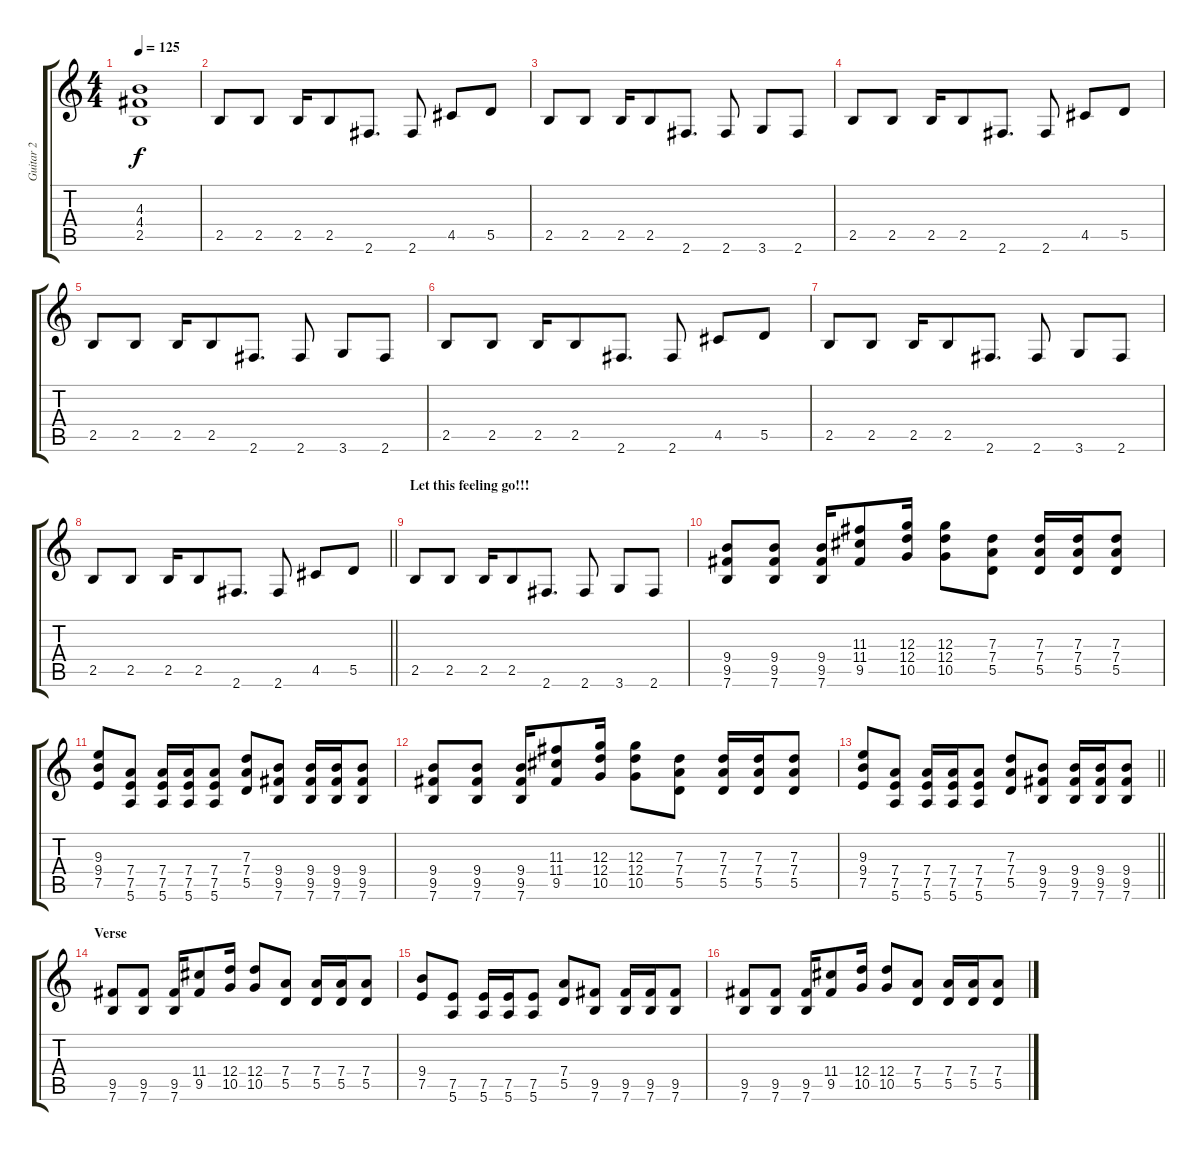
\track ("Guitar 2" "Guitar 2") {instrument overdrivenguitar}
\staff {score tabs}
\tuning (E4 B3 G3 D3 A2 E2) {hide}
\ts (4 4)
\tempo 125
\clef g2
\ks c
(4.3{t} 4.4{t} 2.5{t}).1{dy f} |
2.5.8{instrument electricguitarmuted} 2.5.8 2.5.16 2.5.8 2.6.8{d} 2.6.8 4.5.8 5.5.8 |
2.5.8 2.5.8 2.5.16 2.5.8 2.6.8{d} 2.6.8 3.6.8 2.6.8 |
2.5.8 2.5.8 2.5.16 2.5.8 2.6.8{d} 2.6.8 4.5.8 5.5.8 |
2.5.8 2.5.8 2.5.16 2.5.8 2.6.8{d} 2.6.8 3.6.8 2.6.8 |
2.5.8 2.5.8 2.5.16 2.5.8 2.6.8{d} 2.6.8 4.5.8 5.5.8 |
2.5.8 2.5.8 2.5.16 2.5.8 2.6.8{d} 2.6.8 3.6.8 2.6.8 |
\barLineRight lightlight
2.5.8 2.5.8 2.5.16 2.5.8 2.6.8{d} 2.6.8 4.5.8 5.5.8 |
\section ("" "Let this feeling go!!!")
2.5.8 2.5.8 2.5.16 2.5.8 2.6.8{d} 2.6.8 3.6.8 2.6.8 |
(9.4 9.5 7.6).8{instrument overdrivenguitar} (9.4 9.5 7.6).8 (9.4 9.5 7.6).16 (11.3 11.4 9.5).8 (12.3 12.4 10.5).16 (12.3 12.4 10.5).8 (7.3 7.4 5.5).8 (7.3 7.4 5.5).16 (7.3 7.4 5.5).16 (7.3 7.4 5.5).8 |
(9.3 9.4 7.5).8 (7.4 7.5 5.6).8 (7.4 7.5 5.6).16 (7.4 7.5 5.6).16 (7.4 7.5 5.6).8 (7.3 7.4 5.5).8 (9.4 9.5 7.6).8 (9.4 9.5 7.6).16 (9.4 9.5 7.6).16 (9.4 9.5 7.6).8 |
(9.4 9.5 7.6).8 (9.4 9.5 7.6).8 (9.4 9.5 7.6).16 (11.3 11.4 9.5).8 (12.3 12.4 10.5).16 (12.3 12.4 10.5).8 (7.3 7.4 5.5).8 (7.3 7.4 5.5).16 (7.3 7.4 5.5).16 (7.3 7.4 5.5).8 |
\barLineRight lightlight
(9.3 9.4 7.5).8 (7.4 7.5 5.6).8 (7.4 7.5 5.6).16 (7.4 7.5 5.6).16 (7.4 7.5 5.6).8 (7.3 7.4 5.5).8 (9.4 9.5 7.6).8 (9.4 9.5 7.6).16 (9.4 9.5 7.6).16 (9.4 9.5 7.6).8 |
\section ("" "Verse")
(9.5 7.6).8{instrument electricguitarmuted} (9.5 7.6).8 (9.5 7.6).16 (11.4 9.5).8 (12.4 10.5).16 (12.4 10.5).8 (7.4 5.5).8 (7.4 5.5).16 (7.4 5.5).16 (7.4 5.5).8 |
(9.4 7.5).8 (7.5 5.6).8 (7.5 5.6).16 (7.5 5.6).16 (7.5 5.6).8 (7.4 5.5).8 (9.5 7.6).8 (9.5 7.6).16 (9.5 7.6).16 (9.5 7.6).8 |
(9.5 7.6).8 (9.5 7.6).8 (9.5 7.6).16 (11.4 9.5).8 (12.4 10.5).16 (12.4 10.5).8 (7.4 5.5).8 (7.4 5.5).16 (7.4 5.5).16 (7.4 5.5).8
